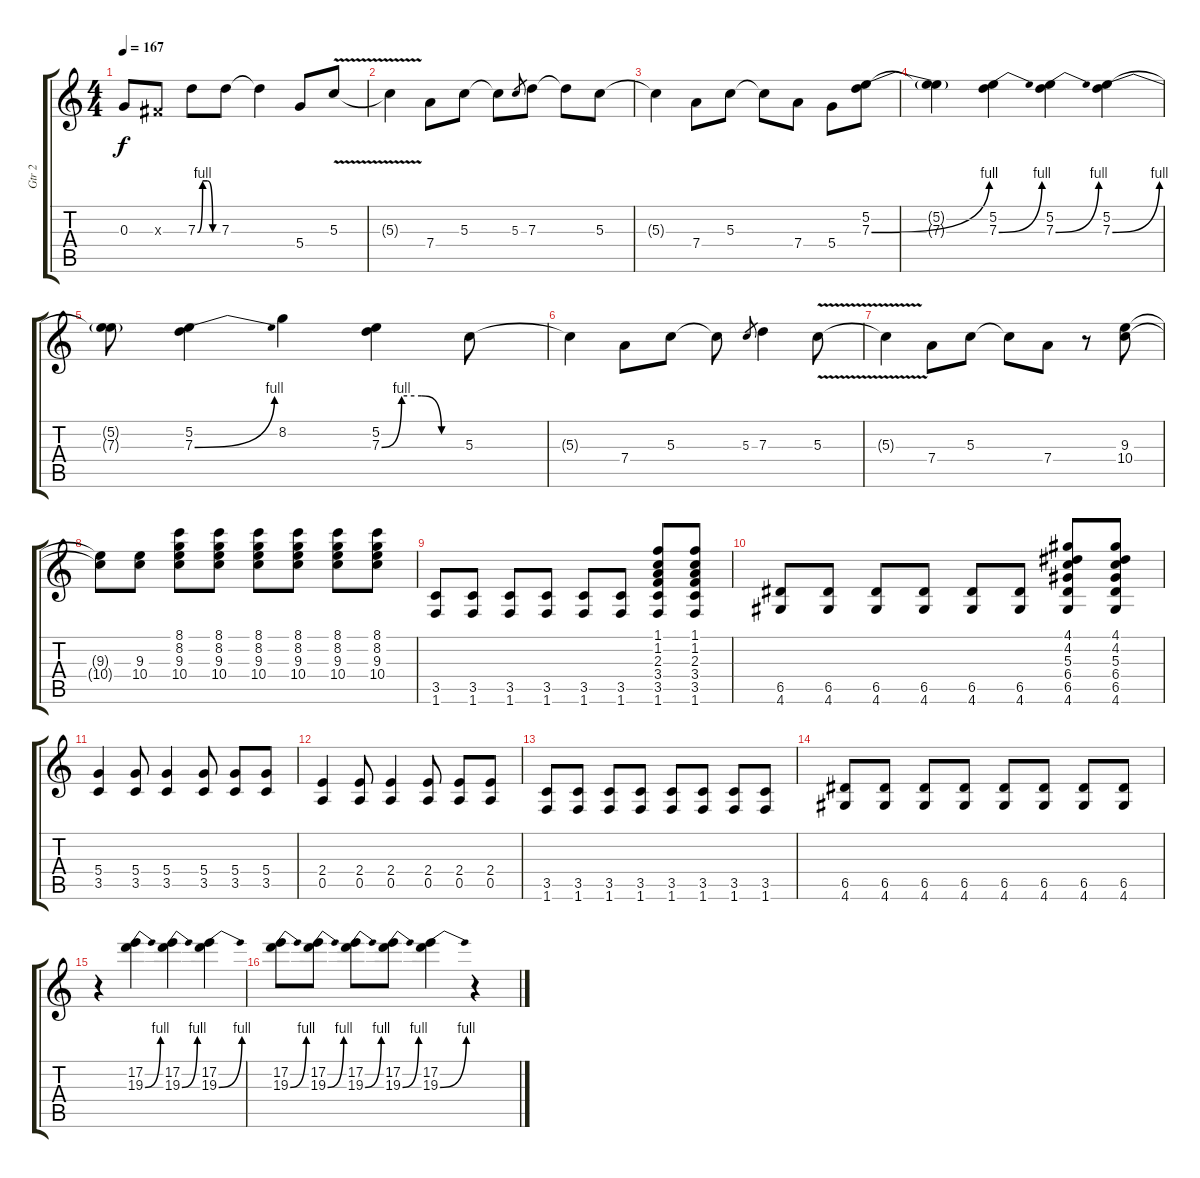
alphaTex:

\track ("Gtr 2" "Gtr 2") {instrument distortionguitar}
\staff {score tabs}
\tuning (E4 B3 G3 D3 A2 E2) {hide}
\ts (4 4)
\tempo 167
\clef g2
\ks c
0.3.8{dy f volume 16 balance 16} -1.3{x}.8 7.3{be (custom 0 0 15 4 30 4 45 0 60 0)}.8 7.3.8 7.3{t}.4 5.4.8 5.3{v}.8 |
5.3{t}.4 7.4.8 5.3.8 5.3{t}.8 5.3.8{gr} 7.3.8 7.3{t}.8 5.3.8 |
5.3{t}.4 7.4.8 5.3.8 5.3{t}.8 7.4.8 5.4.8 (5.2 7.3{be (bend 0 0 60 4)}).8 |
(5.2{t} 7.3{t}).4 (5.2 7.3{be (bend 0 0 60 4)}).4 (5.2 7.3{be (bend 0 0 60 4)}).4 (5.2 7.3{be (bend 0 0 60 4)}).4 |
(5.2{t} 7.3{t}).8 (5.2 7.3{be (bend 0 0 60 4)}).4 8.2.4 (5.2 7.3{be (custom 0 0 15 4 30 4 45 0 60 0)}).4 5.3.8 |
5.3{t}.4 7.4.8 5.3.8 5.3{t}.8 5.3.8{gr} 7.3.4 5.3{v}.8 |
5.3{t}.4 7.4.8 5.3.8 5.3{t}.8 7.4.8 r.8 (9.3 10.4).8 |
(9.3{t} 10.4{t}).8 (9.3 10.4).8 (8.1 8.2 9.3 10.4).8 (8.1 8.2 9.3 10.4).8 (8.1 8.2 9.3 10.4).8 (8.1 8.2 9.3 10.4).8 (8.1 8.2 9.3 10.4).8 (8.1 8.2 9.3 10.4).8 |
(3.5 1.6).8 (3.5 1.6).8 (3.5 1.6).8 (3.5 1.6).8 (3.5 1.6).8 (3.5 1.6).8 (1.1 1.2 2.3 3.4 3.5 1.6).8 (1.1 1.2 2.3 3.4 3.5 1.6).8 |
(6.5 4.6).8 (6.5 4.6).8 (6.5 4.6).8 (6.5 4.6).8 (6.5 4.6).8 (6.5 4.6).8 (4.1 4.2 5.3 6.4 6.5 4.6).8 (4.1 4.2 5.3 6.4 6.5 4.6).8 |
(5.4 3.5).4 (5.4 3.5).8 (5.4 3.5).4 (5.4 3.5).8 (5.4 3.5).8 (5.4 3.5).8 |
(2.4 0.5).4 (2.4 0.5).8 (2.4 0.5).4 (2.4 0.5).8 (2.4 0.5).8 (2.4 0.5).8 |
(3.5 1.6).8 (3.5 1.6).8 (3.5 1.6).8 (3.5 1.6).8 (3.5 1.6).8 (3.5 1.6).8 (3.5 1.6).8 (3.5 1.6).8 |
(6.5 4.6).8 (6.5 4.6).8 (6.5 4.6).8 (6.5 4.6).8 (6.5 4.6).8 (6.5 4.6).8 (6.5 4.6).8 (6.5 4.6).8 |
r.4 (17.2 19.3{be (bend 0 0 60 4)}).4 (17.2 19.3{be (bend 0 0 60 4)}).4 (17.2 19.3{be (bend 0 0 60 4)}).4 |
(17.2 19.3{be (bend 0 0 60 4)}).8 (17.2 19.3{be (bend 0 0 60 4)}).8 (17.2 19.3{be (bend 0 0 60 4)}).8 (17.2 19.3{be (bend 0 0 60 4)}).8 (17.2 19.3{be (bend 0 0 60 4)}).4 r.4
